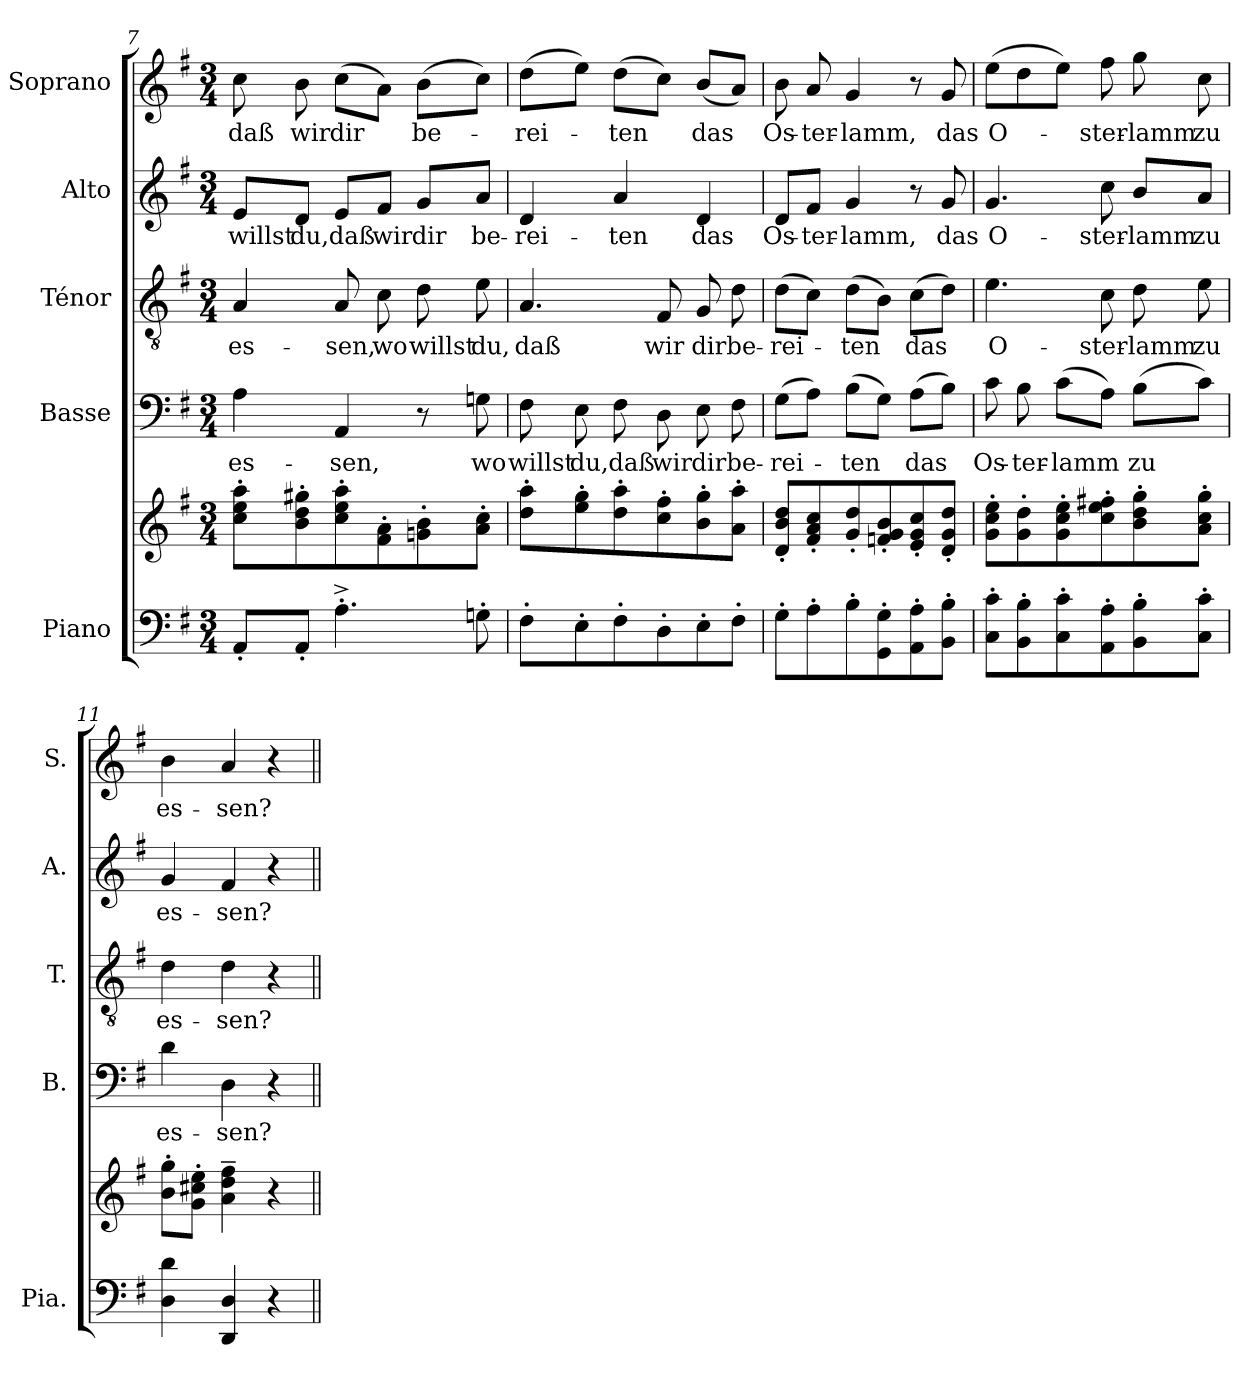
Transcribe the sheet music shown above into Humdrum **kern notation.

**kern	**kern	**kern	**text	**kern	**text	**kern	**text	**kern	**text
*part5	*part5	*part4	*part4	*part3	*part3	*part2	*part2	*part1	*part1
*staff6	*staff5	*staff4	*staff4	*staff3	*staff3	*staff2	*staff2	*staff1	*staff1
*I"Piano	*	*I"Basse	*	*I"Ténor	*	*I"Alto	*	*I"Soprano	*
*I'Pia.	*	*I'B.	*	*I'T.	*	*I'A.	*	*I'S.	*
!!LO:PB:g=z
*clefF4	*clefG2	*clefF4	*	*clefGv2	*	*clefG2	*	*clefG2	*
*k[f#]	*k[f#]	*k[f#]	*	*k[f#]	*	*k[f#]	*	*k[f#]	*
*M3/4	*M3/4	*M3/4	*	*M3/4	*	*M3/4	*	*M3/4	*
=7	=7	=7	=7	=7	=7	=7	=7	=7	=7
8AA'/L	8cc\' 8ee\' 8aa\'L	4A\	es-	4A/	es-	8e/L	willst	8cc\	daß
8AA'/J	8b\' 8dd\' 8gg#X\'	.	.	.	.	8d/J	du,	8b\	wir
4.A'^\	8cc\' 8ee\' 8aa\'	4AA/	-sen,	8A/	-sen,	8e/L	daß	(8cc\L	dir
.	8f#\' 8a\'	.	.	8c\	wo	8f#/J	wir	8a\J)	.
.	8gn\' 8b\'	8r	.	8d\	willst	8g/L	dir	(8b\L	be-
8Gn'\	8a\' 8cc\'J	8Gn\	wo	8e\	du,	8a/J	be-	8cc\J)	.
=8	=8	=8	=8	=8	=8	=8	=8	=8	=8
8F#'\L	8dd\' 8aa\'L	8F#\	willst	4.A/	daß	4d/	-rei-	(8dd\L	-rei-
8E'\	8ee\' 8gg\'	8E\	du,	.	.	.	.	8ee\J)	.
8F#'\	8dd\' 8aa\'	8F#\	daß	.	.	4a/	-ten	(8dd\L	-ten
8D'\	8cc\' 8ff#\'	8D\	wir	8F#/	wir	.	.	8cc\J)	.
8E'\	8b\' 8gg\'	8E\	dir	8G/	dir	4d/	das	(8b/L	das
8F#'\J	8a\' 8aa\'J	8F#\	be-	8d\	be-	.	.	8a/J)	.
=9	=9	=9	=9	=9	=9	=9	=9	=9	=9
8G'\L	8d/' 8b/' 8dd/'L	(8G\L	-rei-	(8d\L	-rei-	8d/L	Os-	8b\	Os-
8A'\	8f#/' 8a/' 8cc/'	8A\J)	.	8c\J)	.	8f#/J	-ter-	8a/	-ter-
8B'\	8g/' 8dd/'	(8B\L	-ten	(8d\L	-ten	4g/	-lamm,	4g/	-lamm,
8GG\' 8G\'	8fn/' 8g/' 8b/'	8G\J)	.	8B\J)	.	.	.	.	.
8AA\' 8A\'	8e/' 8g/' 8cc/'	(8A\L	das	(8c\L	das	8r	.	8r	.
8BB\' 8B\'J	8d/' 8g/' 8dd/'J	8B\J)	.	8d\J)	.	8g/	das	8g/	das
!!LO:LB:g=z
=10	=10	=10	=10	=10	=10	=10	=10	=10	=10
8C\' 8c\'L	8g\' 8cc\' 8ee\'L	8c\	Os-	4.e\	O-	4.g/	O-	(8ee\L	O-
8BB\' 8B\'	8g\' 8dd\'	8B\	-ter-	.	.	.	.	8dd\	.
8C\' 8c\'	8g\' 8cc\' 8ee\'	(8c\L	-lamm	.	.	.	.	8ee\J)	.
8AA\' 8A\'	8cc\' 8ee\' 8ff#X\'	8A\J)	.	8c\	-ster-	8cc\	-ster-	8ff#\	-ster-
8BB\' 8B\'	8b\' 8dd\' 8gg\'	(8B\L	zu	8d\	-lamm	8b/L	-lamm	8gg\	-lamm
8C\' 8c\'J	8a\' 8cc\' 8gg\'J	8c\J)	.	8e\	zu	8a/J	zu	8cc\	zu
=11	=11	=11	=11	=11	=11	=11	=11	=11	=11
4D\ 4d\	8b\' 8gg\'L	4d\	es-	4d\	es-	4g/	es-	4b\	es-
.	8g\' 8cc#X\' 8ee\'J	.	.	.	.	.	.	.	.
4DD/ 4D/	4a\~ 4dd\~ 4ff#\~	4D\	-sen?	4d\	-sen?	4f#/	-sen?	4a/	-sen?
4r	4r	4r	.	4r	.	4r	.	4r	.
=||	=||	=||	=||	=||	=||	=||	=||	=||	=||
*-	*-	*-	*-	*-	*-	*-	*-	*-	*-
